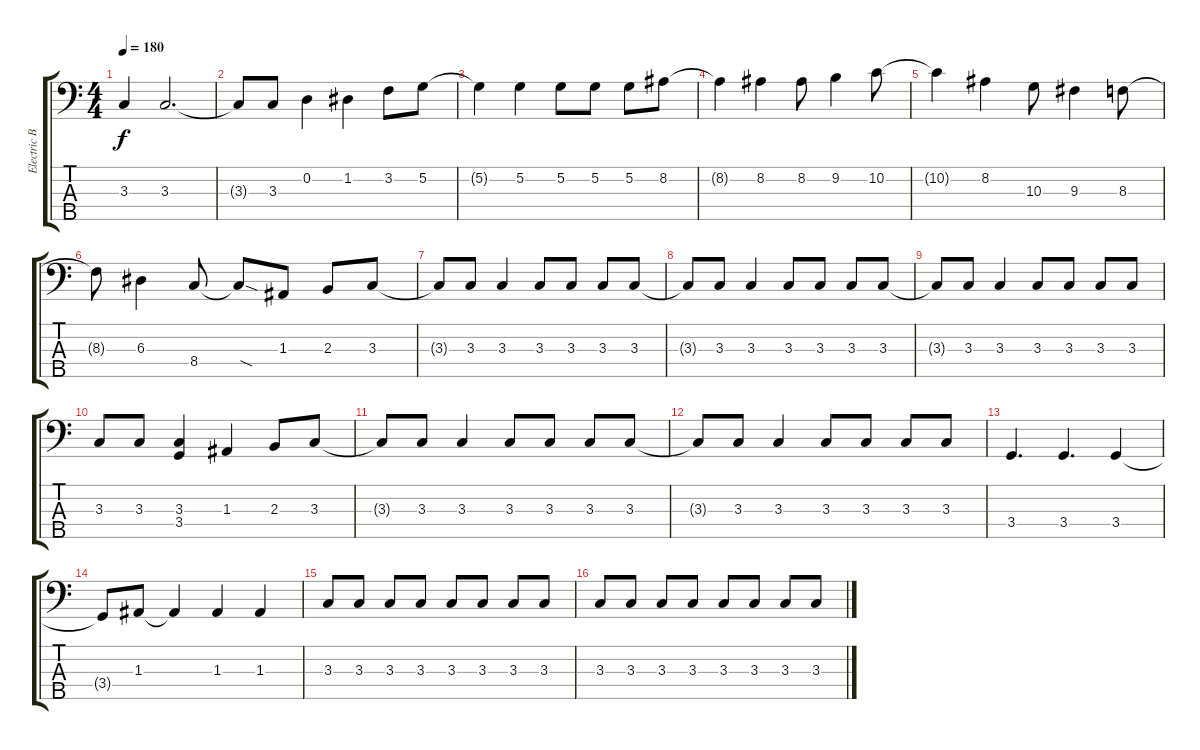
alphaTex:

\track ("Electric Bass (Ellefson)" "Electric B") {instrument electricbassfinger}
\staff {score tabs}
\tuning (G2 D2 A1 E1 B0) {hide}
\ts (4 4)
\tempo 180
\clef f4
\ks c
3.3{t}.4{dy f} 3.3.2{d} |
3.3{t}.8 3.3.8 0.2.4 1.2.4 3.2.8 5.2.8 |
5.2{t}.4 5.2.4 5.2.8 5.2.8 5.2.8 8.2.8 |
8.2{t}.4 8.2.4 8.2.8 9.2.4 10.2.8 |
10.2{t}.4 8.2.4 10.3.8 9.3.4 8.3.8 |
8.3{t}.8 6.3.4 8.4.8 8.4{sod t}.8 1.3.8 2.3.8 3.3.8 |
3.3{t}.8 3.3.8 3.3.4 3.3.8 3.3.8 3.3.8 3.3.8 |
3.3{t}.8 3.3.8 3.3.4 3.3.8 3.3.8 3.3.8 3.3.8 |
3.3{t}.8 3.3.8 3.3.4 3.3.8 3.3.8 3.3.8 3.3.8 |
3.3.8 3.3.8 (3.3 3.4).4 1.3.4 2.3.8 3.3.8 |
3.3{t}.8 3.3.8 3.3.4 3.3.8 3.3.8 3.3.8 3.3.8 |
3.3{t}.8 3.3.8 3.3.4 3.3.8 3.3.8 3.3.8 3.3.8 |
3.4.4{d} 3.4.4{d} 3.4.4 |
3.4{t}.8 1.3.8 1.3{t}.4 1.3.4 1.3.4 |
3.3.8 3.3.8 3.3.8 3.3.8 3.3.8 3.3.8 3.3.8 3.3.8 |
3.3.8 3.3.8 3.3.8 3.3.8 3.3.8 3.3.8 3.3.8 3.3.8
